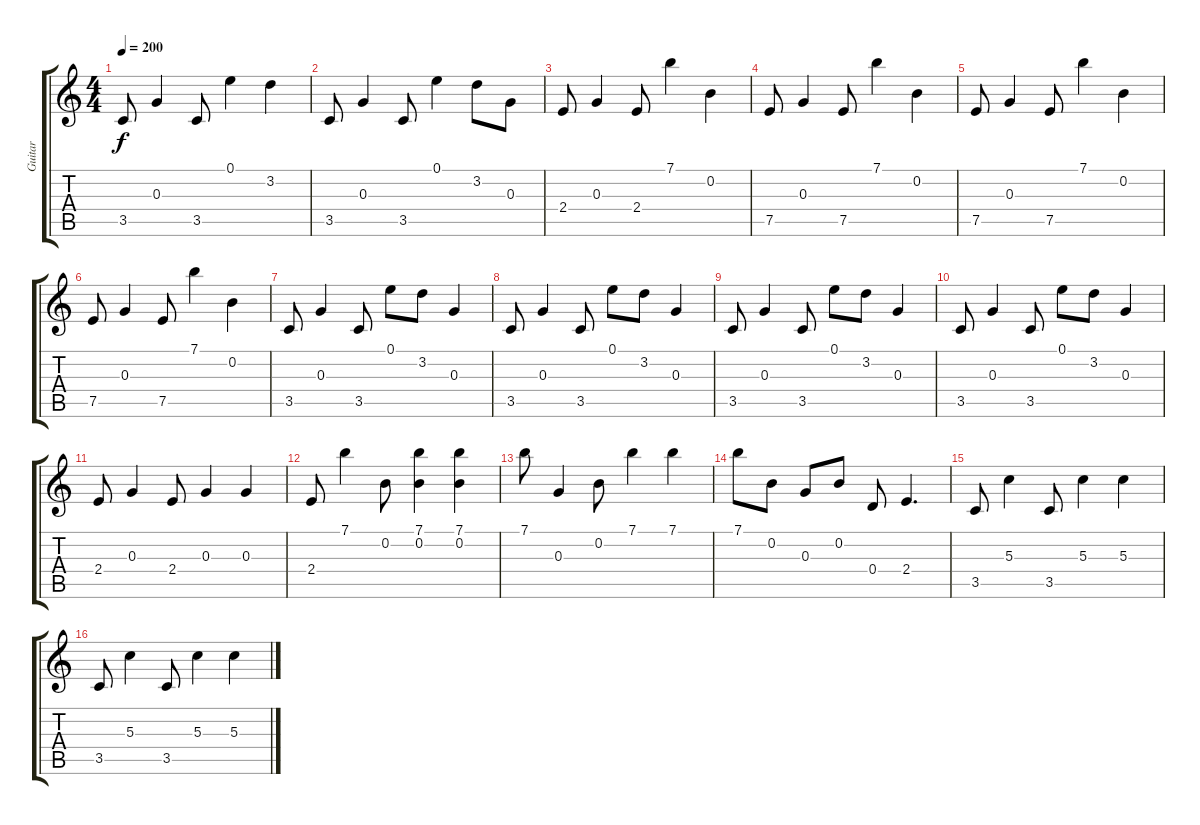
\track ("Guitar" "Guitar") {instrument electricguitarjazz}
\staff {score tabs}
\tuning (E4 B3 G3 D3 A2 E2) {hide}
\ts (4 4)
\tempo 200
\clef g2
\ks c
3.5.8{dy f} 0.3.4 3.5.8 0.1.4 3.2.4 |
3.5.8 0.3.4 3.5.8 0.1.4 3.2.8 0.3.8 |
2.4.8 0.3.4 2.4.8 7.1.4 0.2.4 |
7.5.8 0.3.4 7.5.8 7.1.4 0.2.4 |
7.5.8 0.3.4 7.5.8 7.1.4 0.2.4 |
7.5.8 0.3.4 7.5.8 7.1.4 0.2.4 |
3.5.8 0.3.4 3.5.8 0.1.8 3.2.8 0.3.4 |
3.5.8 0.3.4 3.5.8 0.1.8 3.2.8 0.3.4 |
3.5.8 0.3.4 3.5.8 0.1.8 3.2.8 0.3.4 |
3.5.8 0.3.4 3.5.8 0.1.8 3.2.8 0.3.4 |
2.4.8 0.3.4 2.4.8 0.3.4 0.3.4 |
2.4.8 7.1.4 0.2.8 (7.1 0.2).4 (7.1 0.2).4 |
7.1.8 0.3.4 0.2.8 7.1.4 7.1.4 |
7.1.8 0.2.8 0.3.8 0.2.8 0.4.8 2.4.4{d} |
3.5.8 5.3.4 3.5.8 5.3.4 5.3.4 |
3.5.8 5.3.4 3.5.8 5.3.4 5.3.4
